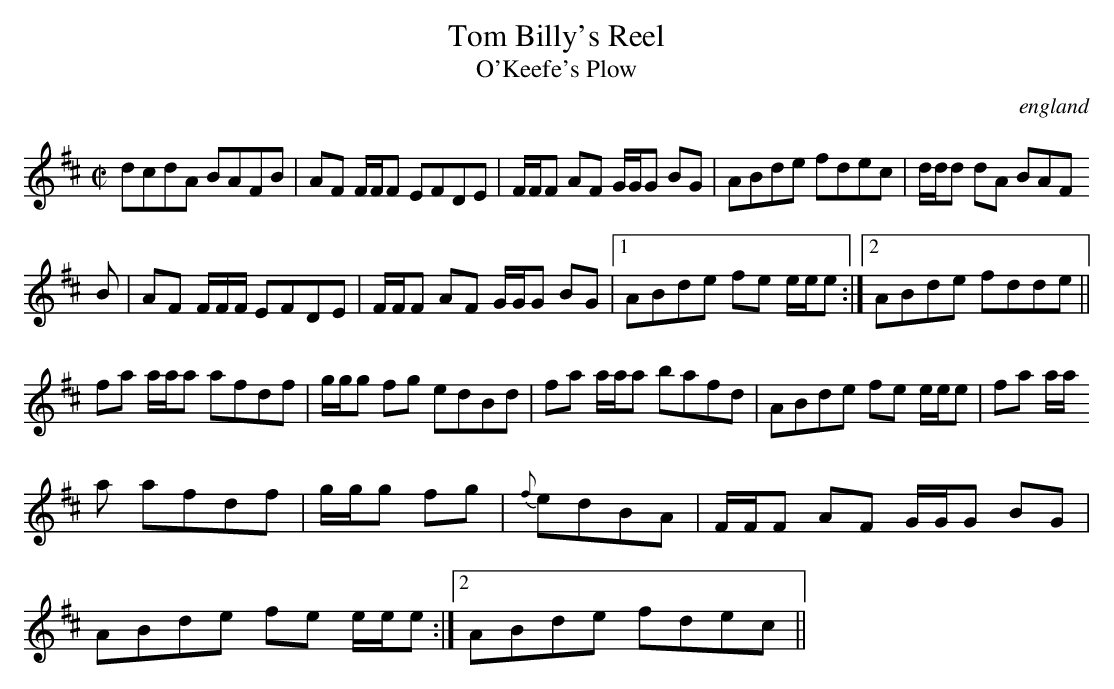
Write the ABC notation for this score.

X:1
T:Tom Billy's Reel
T:O'Keefe's Plow
O:england
M:C|
L:1/8
K:D
dcdA BAFB|AF F/2F/2F EFDE|F/2F/2F AF G/2G/2G BG|ABde fdec|d/2d/2d dA BAF
B|AF F/2F/2F/2 EFDE|F/2F/2F AF G/2G/2G BG|1ABde fe e/2e/2e:|2ABde fdde||
fa a/2a/2a afdf|g/2g/2g fg edBd|fa a/2a/2a bafd|ABde fe e/2e/2e|fa a/2a/
2a afdf|g/2g/2g fg|{f}edBA|F/2F/2F AF G/2G/2G BG|
1ABde fe e/2e/2e:|2ABde fdec||
